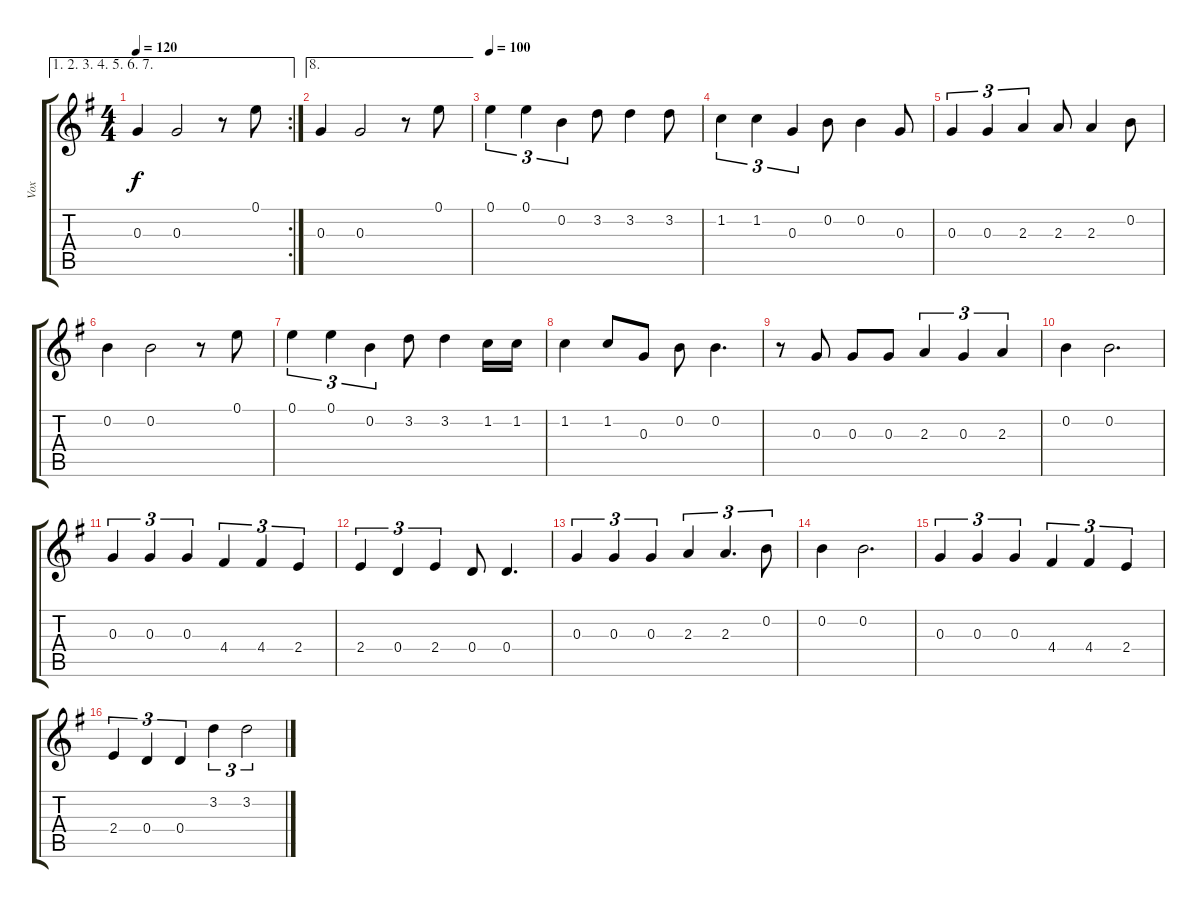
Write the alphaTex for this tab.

\track ("Vox" "Vox") {instrument fretlessbass}
\staff {score tabs}
\tuning (E4 B3 G3 D3 A2 E2) {hide}
\ae (1 2 3 4 5 6 7)
\rc 2
\ts (4 4)
\tempo 120
\clef g2
\ks g
0.3.4{dy f} 0.3.2 r.8 0.1.8 |
\ae 8
0.3.4 0.3.2 r.8 0.1.8 |
\tempo 100
0.1.4{tu (3 2)} 0.1.4{tu (3 2)} 0.2.4{tu (3 2)} 3.2.8 3.2.4 3.2.8 |
1.2.4{tu (3 2)} 1.2.4{tu (3 2)} 0.3.4{tu (3 2)} 0.2.8 0.2.4 0.3.8 |
0.3.4{tu (3 2)} 0.3.4{tu (3 2)} 2.3.4{tu (3 2)} 2.3.8 2.3.4 0.2.8 |
0.2.4 0.2.2 r.8 0.1.8 |
0.1.4{tu (3 2)} 0.1.4{tu (3 2)} 0.2.4{tu (3 2)} 3.2.8 3.2.4 1.2.16 1.2.16 |
1.2.4 1.2.8 0.3.8 0.2.8 0.2.4{d} |
r.8 0.3.8 0.3.8 0.3.8 2.3.4{tu (3 2)} 0.3.4{tu (3 2)} 2.3.4{tu (3 2)} |
0.2.4 0.2.2{d} |
0.3.4{tu (3 2)} 0.3.4{tu (3 2)} 0.3.4{tu (3 2)} 4.4.4{tu (3 2)} 4.4.4{tu (3 2)} 2.4.4{tu (3 2)} |
2.4.4{tu (3 2)} 0.4.4{tu (3 2)} 2.4.4{tu (3 2)} 0.4.8 0.4.4{d} |
0.3.4{tu (3 2)} 0.3.4{tu (3 2)} 0.3.4{tu (3 2)} 2.3.4{tu (3 2)} 2.3.4{d tu (3 2)} 0.2.8{tu (3 2)} |
0.2.4 0.2.2{d} |
0.3.4{tu (3 2)} 0.3.4{tu (3 2)} 0.3.4{tu (3 2)} 4.4.4{tu (3 2)} 4.4.4{tu (3 2)} 2.4.4{tu (3 2)} |
2.4.4{tu (3 2)} 0.4.4{tu (3 2)} 0.4.4{tu (3 2)} 3.2.4{tu (3 2)} 3.2.2{tu (3 2)}
